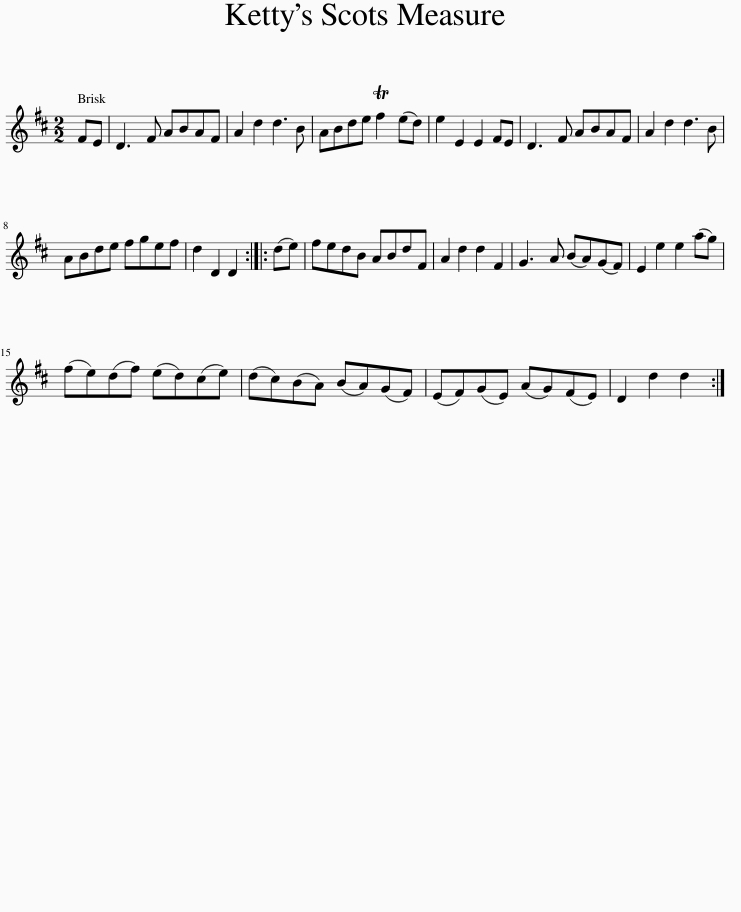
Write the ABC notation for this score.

X:1
L:1/8
M:2/2
I:linebreak $
K:D
V:1 treble
V:1
 FE | D3 F ABAF | A2 d2 d3 B | ABde Tf2 (ed) | e2 E2 E2 FE | %5
 D3 F ABAF | A2 d2 d3 B |$ ABde fgef | d2 D2 D2 :: (de) | %10
 fedB ABdF | A2 d2 d2 F2 | G3 A (BA)(GF) | E2 e2 e2 (ag) |$ (fe)(df) (ed)(ce) | %15
 (dc)(BA) (BA)(GF) | (EF)(GE) (AG)(FE) | D2 d2 d2 :| %18
